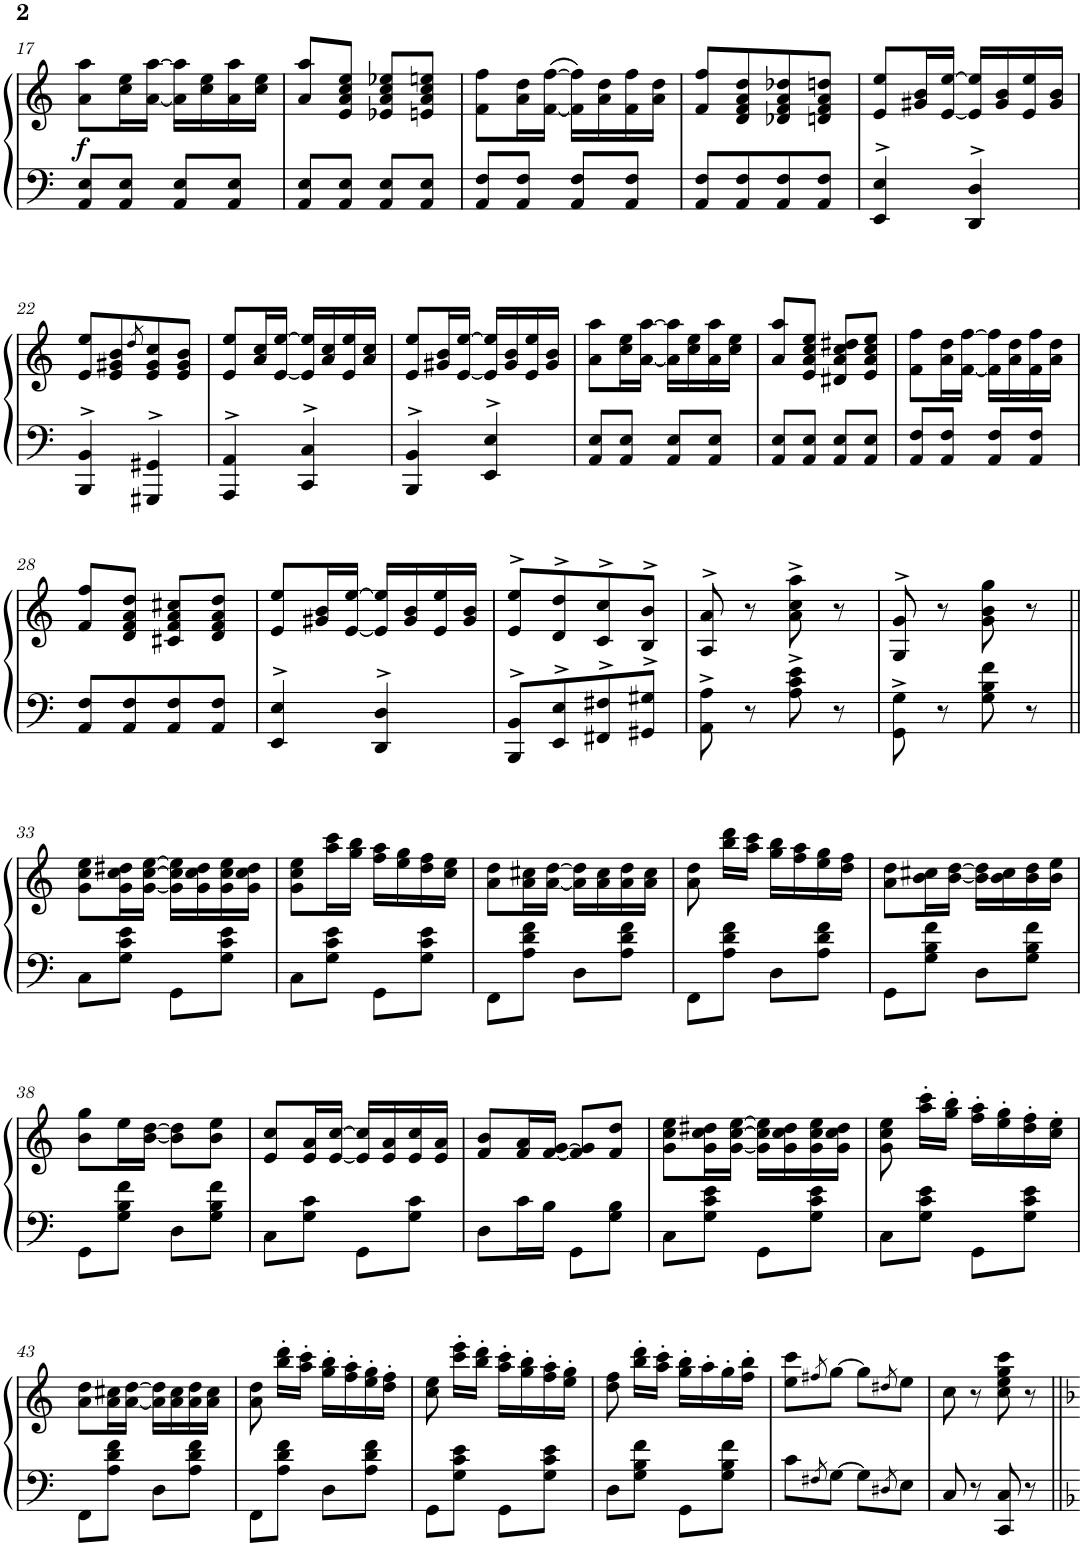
**kern	**kern	**dynam
*part1	*part1	*part1
*staff2	*staff1	*staff1/2
*I"Piano	*	*
*I'Pno.	*	*
!!LO:PB:g=z
*clefF4	*clefG2	*
*k[]	*k[]	*
*M2/4	*M2/4	*
=17	=17	=17
!	!	!LO:DY:b
8AA/ 8E/L	8a\ 8aa\L	f
8AA/ 8E/J	16cc\ 16ee\L	.
.	[16a\ [16aa\JJ	.
8AA/ 8E/L	16a\] 16aa\]LL	.
.	16cc\ 16ee\	.
8AA/ 8E/J	16a\ 16aa\	.
.	16cc\ 16ee\JJ	.
=18	=18	=18
8AA/ 8E/L	8a/ 8aa/L	.
8AA/ 8E/J	8e/ 8a/ 8cc/ 8ee/J	.
8AA/ 8E/L	8e-X/ 8a/ 8cc/ 8ee-X/L	.
8AA/ 8E/J	8en/ 8a/ 8cc/ 8een/J	.
=19	=19	=19
8AA/ 8F/L	8f\ 8ff\L	.
8AA/ 8F/J	16a\ 16dd\L	.
.	([16f\ [16ff\JJ	.
8AA/ 8F/L	16f\] 16ff\]LL)	.
.	16a\ 16dd\	.
8AA/ 8F/J	16f\ 16ff\	.
.	16a\ 16dd\JJ	.
=20	=20	=20
8AA/ 8F/L	8f/ 8ff/L	.
8AA/ 8F/	8d/ 8f/ 8a/ 8dd/	.
8AA/ 8F/	8d-X/ 8f/ 8a/ 8dd-X/	.
8AA/ 8F/J	8dn/ 8f/ 8a/ 8ddn/J	.
=21	=21	=21
4EE/^> 4E/^>	8e/ 8ee/L	.
.	16g#X/ 16b/L	.
.	[16e/ [16ee/JJ	.
4DD/^> 4D/^>	16e/] 16ee/]LL	.
.	16g#/ 16b/	.
.	16e/ 16ee/	.
.	16g#/ 16b/JJ	.
!!LO:LB:g=z
=22	=22	=22
4BBB/^> 4BB/^>	8e/ 8ee/L	.
.	8e/ 8g#X/ 8b/	.
.	8qdd/	.
4GGG#X/^> 4GG#X/^>	8e/ 8g#/ 8cc/	.
.	8e/ 8g#/ 8b/J	.
=23	=23	=23
4AAA/^> 4AA/^>	8e/ 8ee/L	.
.	16a/ 16cc/L	.
.	[16e/ [16ee/JJ	.
4CC/^> 4C/^>	16e/] 16ee/]LL	.
.	16a/ 16cc/	.
.	16e/ 16ee/	.
.	16a/ 16cc/JJ	.
=24	=24	=24
4BBB/^> 4BB/^>	8e/ 8ee/L	.
.	16g#X/ 16b/L	.
.	[16e/ [16ee/JJ	.
4EE/^> 4E/^>	16e/] 16ee/]LL	.
.	16g#/ 16b/	.
.	16e/ 16ee/	.
.	16g#/ 16b/JJ	.
=25	=25	=25
8AA/ 8E/L	8a\ 8aa\L	.
8AA/ 8E/J	16cc\ 16ee\L	.
.	[16a\ [16aa\JJ	.
8AA/ 8E/L	16a\] 16aa\]LL	.
.	16cc\ 16ee\	.
8AA/ 8E/J	16a\ 16aa\	.
.	16cc\ 16ee\JJ	.
=26	=26	=26
8AA/ 8E/L	8a/ 8aa/L	.
8AA/ 8E/J	8e/ 8a/ 8cc/ 8ee/J	.
8AA/ 8E/L	8d#X/ 8a/ 8cc/ 8dd#X/L	.
8AA/ 8E/J	8e/ 8a/ 8cc/ 8ee/J	.
=27	=27	=27
8AA/ 8F/L	8f\ 8ff\L	.
8AA/ 8F/J	16a\ 16dd\L	.
.	[16f\ [16ff\JJ	.
8AA/ 8F/L	16f\] 16ff\]LL	.
.	16a\ 16dd\	.
8AA/ 8F/J	16f\ 16ff\	.
.	16a\ 16dd\JJ	.
!!LO:LB:g=z
=28	=28	=28
8AA/ 8F/L	8f/ 8ff/L	.
8AA/ 8F/	8d/ 8f/ 8a/ 8dd/J	.
8AA/ 8F/	8c#X/ 8f/ 8a/ 8cc#X/L	.
8AA/ 8F/J	8d/ 8f/ 8a/ 8dd/J	.
=29	=29	=29
4EE/^> 4E/^>	8e/ 8ee/L	.
.	16g#X/ 16b/L	.
.	[16e/ [16ee/JJ	.
4DD/^> 4D/^>	16e/] 16ee/]LL	.
.	16g#/ 16b/	.
.	16e/ 16ee/	.
.	16g#/ 16b/JJ	.
=30	=30	=30
8BBB/^> 8BB/^>L	8e/^> 8ee/^>L	.
8EE/^> 8E/^>	8d/^> 8dd/^>	.
8FF#X/^> 8F#X/^>	8c/^> 8cc/^>	.
8GG#X/^> 8G#X/^>J	8B/^> 8b/^>J	.
=31	=31	=31
8AA\^ 8A\^	8A/^> 8a/^>	.
8r	8r	.
8A\^ 8c\^ 8e\^	8a\^ 8cc\^ 8aa\^	.
8r	8r	.
=32	=32	=32
8GG\^ 8G\^	8G/^> 8g/^>	.
8r	8r	.
8G\ 8B\ 8f\	8g\ 8b\ 8gg\	.
8r	8r	.
!!LO:LB:g=z
=33||	=33||	=33||
8C\L	8g\ 8cc\ 8ee\L	.
8G\ 8c\ 8e\J	16g\ 16cc\ 16dd#X\L	.
.	[16g\ [16cc\ [16ee\JJ	.
8GG\L	16g\] 16cc\] 16ee\]LL	.
.	16g\ 16cc\ 16dd#\	.
8G\ 8c\ 8e\J	16g\ 16cc\ 16ee\	.
.	16g\ 16cc\ 16dd#\JJ	.
=34	=34	=34
8C\L	8g\ 8cc\ 8ee\L	.
8G\ 8c\ 8e\J	16aa\ 16ccc\L	.
.	16gg\ 16bb\JJ	.
8GG\L	16ff\ 16aa\LL	.
.	16ee\ 16gg\	.
8G\ 8c\ 8e\J	16dd\ 16ff\	.
.	16cc\ 16ee\JJ	.
=35	=35	=35
8FF\L	8a\ 8dd\L	.
8A\ 8d\ 8f\J	16a\ 16cc#X\L	.
.	[16a\ [16dd\JJ	.
8D\L	16a\] 16dd\]LL	.
.	16a\ 16cc#\	.
8A\ 8d\ 8f\J	16a\ 16dd\	.
.	16a\ 16cc#\JJ	.
=36	=36	=36
8FF\L	8a\ 8dd\	.
8A\ 8d\ 8f\J	16bb\ 16ddd\LL	.
.	16aa\ 16ccc\JJ	.
8D\L	16gg\ 16bb\LL	.
.	16ff\ 16aa\	.
8A\ 8d\ 8f\J	16ee\ 16gg\	.
.	16dd\ 16ff\JJ	.
=37	=37	=37
8GG\L	8a\ 8dd\L	.
8G\ 8B\ 8f\J	16b\ 16cc#X\L	.
.	[16b\ [16dd\JJ	.
8D\L	16b\] 16dd\]LL	.
.	16b\ 16cc#\	.
8G\ 8B\ 8f\J	16b\ 16dd\	.
.	16b\ 16ee\JJ	.
!!LO:LB:g=z
=38	=38	=38
8GG\L	8b\ 8gg\L	.
8G\ 8B\ 8f\J	16ee\L	.
.	[16b\ [16dd\JJ	.
8D\L	8b\] 8dd\]L	.
8G\ 8B\ 8f\J	8b\ 8ee\J	.
=39	=39	=39
8C\L	8e/ 8cc/L	.
8G\ 8c\J	16e/ 16a/L	.
.	[16e/ [16cc/JJ	.
8GG\L	16e/] 16cc/]LL	.
.	16e/ 16a/	.
8G\ 8c\J	16e/ 16cc/	.
.	16e/ 16a/JJ	.
=40	=40	=40
8D\L	8f/ 8b/L	.
16c\L	16f/ 16a/L	.
16B\JJ	[16f/ [16g/JJ	.
8GG\L	8f/] 8g/]L	.
8G\ 8B\J	8f/ 8dd/J	.
=41	=41	=41
8C\L	8g\ 8cc\ 8ee\L	.
8G\ 8c\ 8e\J	16g\ 16cc\ 16dd#X\L	.
.	[16g\ [16cc\ [16ee\JJ	.
8GG\L	16g\] 16cc\] 16ee\]LL	.
.	16g\ 16cc\ 16dd#\	.
8G\ 8c\ 8e\J	16g\ 16cc\ 16ee\	.
.	16g\ 16cc\ 16dd#\JJ	.
=42	=42	=42
8C\L	8g\ 8cc\ 8ee\	.
8G\ 8c\ 8e\J	16aa\' 16ccc\'LL	.
.	16gg\' 16bb\'JJ	.
8GG\L	16ff\' 16aa\'LL	.
.	16ee\' 16gg\'	.
8G\ 8c\ 8e\J	16dd\' 16ff\'	.
.	16cc\' 16ee\'JJ	.
!!LO:LB:g=z
=43	=43	=43
8FF\L	8a\ 8dd\L	.
8A\ 8d\ 8f\J	16a\ 16cc#X\L	.
.	[16a\ [16dd\JJ	.
8D\L	16a\] 16dd\]LL	.
.	16a\ 16cc#\	.
8A\ 8d\ 8f\J	16a\ 16dd\	.
.	16a\ 16cc#\JJ	.
=44	=44	=44
8FF\L	8a\ 8dd\	.
8A\ 8d\ 8f\J	16bb\' 16ddd\'LL	.
.	16aa\' 16ccc\'JJ	.
8D\L	16gg\' 16bb\'LL	.
.	16ff\' 16aa\'	.
8A\ 8d\ 8f\J	16ee\' 16gg\'	.
.	16dd\' 16ff\'JJ	.
=45	=45	=45
8GG\L	8cc\ 8ee\	.
8G\ 8c\ 8e\J	16ccc\' 16eee\'LL	.
.	16bb\' 16ddd\'JJ	.
8GG\L	16aa\' 16ccc\'LL	.
.	16gg\' 16bb\'	.
8G\ 8c\ 8e\J	16ff\' 16aa\'	.
.	16ee\' 16gg\'JJ	.
=46	=46	=46
8D\L	8dd\ 8ff\	.
8G\ 8B\ 8f\J	16bb\' 16ddd\'LL	.
.	16aa\' 16ccc\'JJ	.
8GG\L	16gg\' 16bb\'LL	.
.	16aa'\	.
8G\ 8B\ 8f\J	16gg'\	.
.	16ff\' 16bb\'JJ	.
=47	=47	=47
8c\L	8ee\ 8ccc\L	.
8qF#X/	8qff#X/	.
[8G\J	[8gg\J	.
8G\L]	8gg\L]	.
8qD#X/	8qdd#X/	.
8E\J	8ee\J	.
=48	=48	=48
8C/	8cc\	.
8r	8r	.
8CC/ 8C/	8cc\ 8ee\ 8gg\ 8ccc\	.
8r	8r	.
=||	=||	=||
*-	*-	*-
